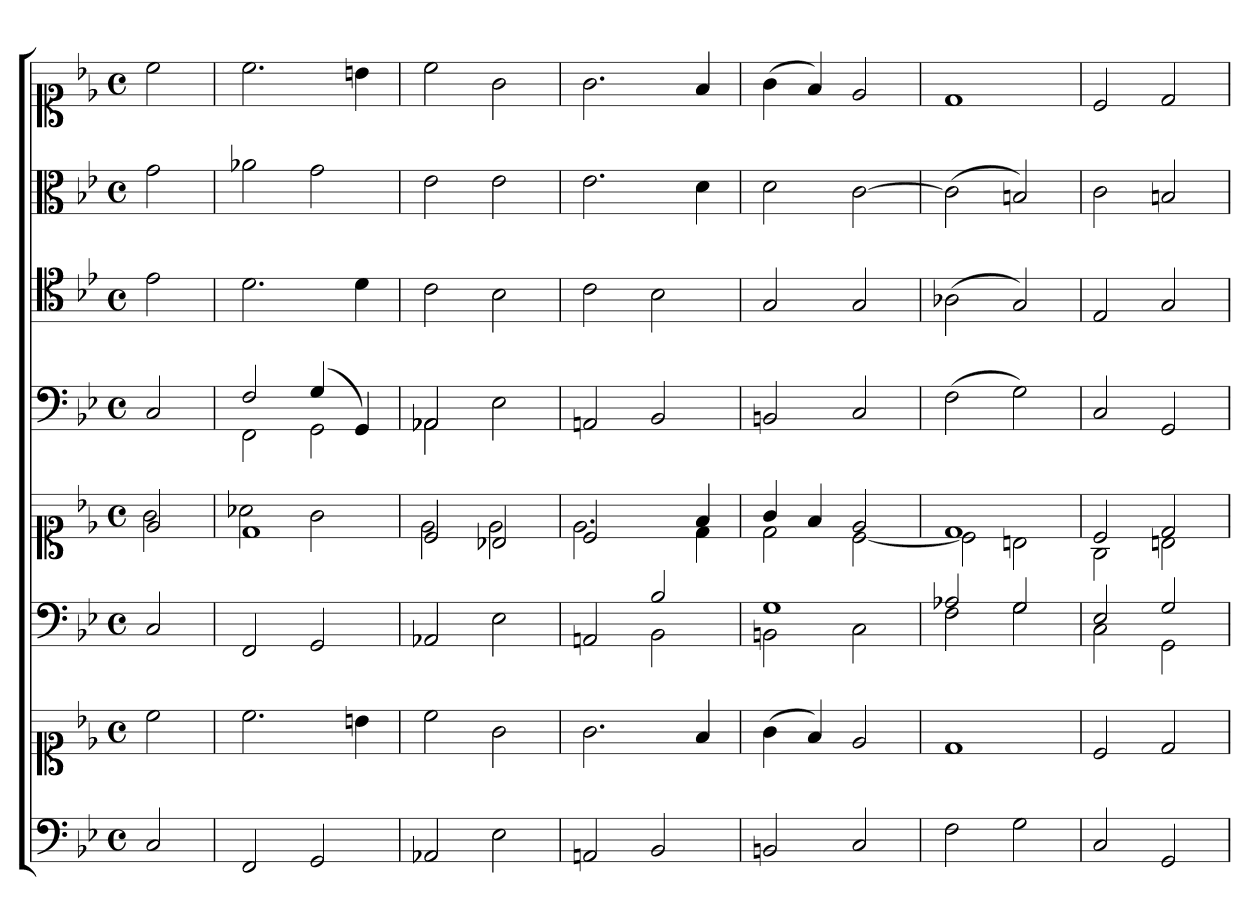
**kern	**kern	**kern	**kern	**kern	**kern	**kern	**kern
*part6	*part6	*part5	*part5	*part4	*part3	*part2	*part1
*staff8	*staff7	*staff6	*staff5	*staff4	*staff3	*staff2	*staff1
*clefF4	*clefC1	*clefF4	*clefC1	*clefF4	*clefC4	*clefC3	*clefC1
*k[b-e-]	*k[b-e-]	*k[b-e-]	*k[b-e-]	*k[b-e-]	*k[b-e-]	*k[b-e-]	*k[b-e-]
*B-:	*B-:	*B-:	*B-:	*B-:	*B-:	*B-:	*B-:
*M4/4	*M4/4	*M4/4	*M4/4	*M4/4	*M4/4	*M4/4	*M4/4
*met(c)	*met(c)	*met(c)	*met(c)	*met(c)	*met(c)	*met(c)	*met(c)
*MM180	*MM180	*MM180	*MM180	*MM180	*MM180	*MM180	*MM180
=1	=1	=1	=1	=1	=1	=1	=1
*	*	*	*^	*	*	*	*
2C	2cc	2C	2e-	2g	2C	2e-	2g	2cc
=2	=2	=2	=2	=2	=2	=2	=2	=2
*	*	*	*	*	*^	*	*	*
2FF	2.cc	2FF	1d	2a-X	2F	2FF	2.d	2a-X	2.cc
2GG	.	2GG	.	2g	(4G	2GG	.	2g	.
.	4bn	.	.	.	4GG)	.	4d	.	4bn
=3	=3	=3	=3	=3	=3	=3	=3	=3	=3
2AA-X	2cc	2AA-X	2c	2e-	2AA-X	2AA-X	2c	2e-	2cc
2E-	2g	2E-	2B-X	2e-	2E-	2ryy	2B-	2e-	2g
*	*	*	*	*	*v	*v	*	*	*
=4	=4	=4	=4	=4	=4	=4	=4	=4
*	*	*^	*	*	*	*	*	*
2AAn	2.g	2ryy	2AAn	2c	2.e-	2AAn	2c	2.e-	2.g
2BB-	.	2B-	2BB-	4ryy	.	2BB-	2B-	.	.
.	4f	.	.	4f	4d	.	.	4d	4f
=5	=5	=5	=5	=5	=5	=5	=5	=5	=5
2BBn	(4g	1G	2BBn	4g	2d	2BBn	2G	2d	(4g
.	4f)	.	.	4f	.	.	.	.	4f)
2C	2e-	.	2C	2e-	[2c	2C	2G	[2c	2e-
=6	=6	=6	=6	=6	=6	=6	=6	=6	=6
2F	1d	2A-X	2F	1d	2c]	(2F	(2A-X	(2c]	1d
2G	.	2G	2G	.	2Bn	2G)	2G)	2Bn)	.
=7	=7	=7	=7	=7	=7	=7	=7	=7	=7
2C	2c	2E-	2C	2c	2G	2C	2E-	2c	2c
2GG	2d	2G	2GG	2d	2Bn	2GG	2G	2Bn	2d
*	*	*v	*v	*	*	*	*	*	*
*	*	*	*v	*v	*	*	*	*
=	=	=	=	=	=	=	=
*-	*-	*-	*-	*-	*-	*-	*-
